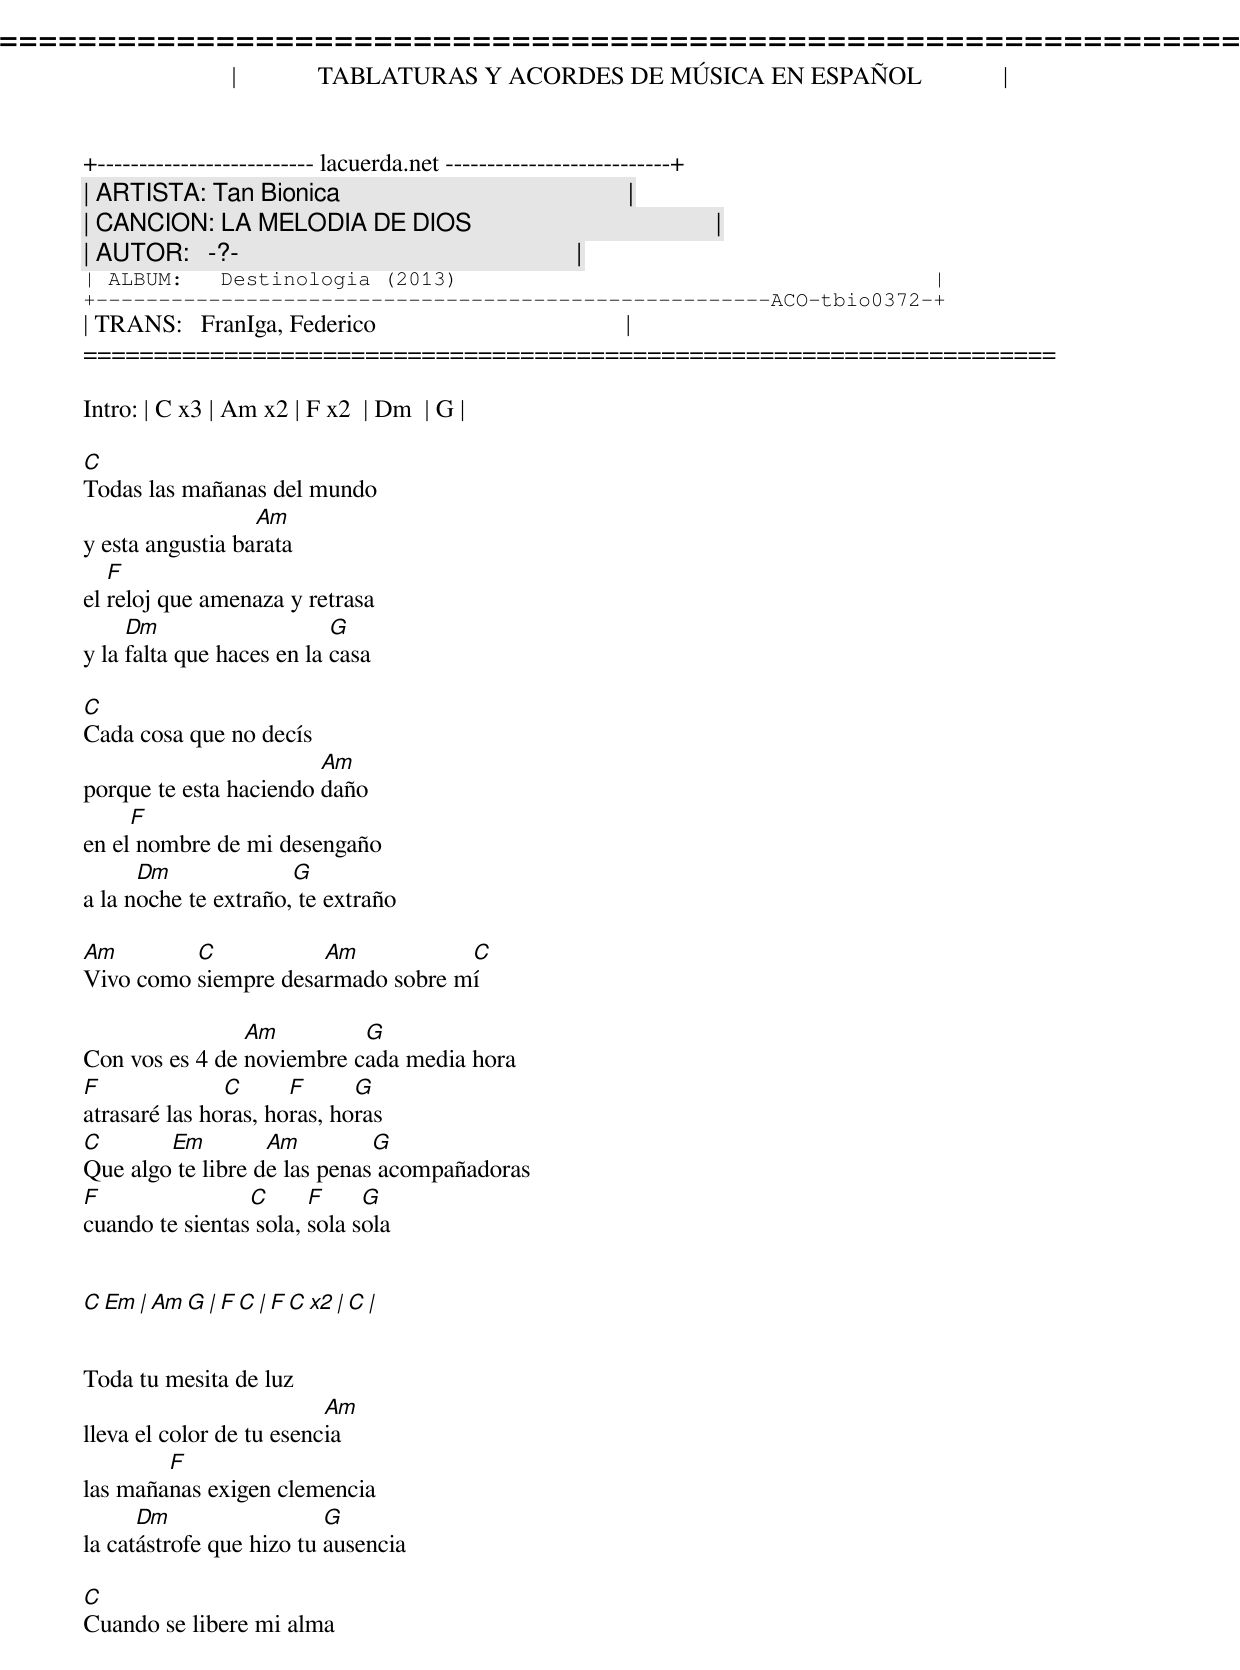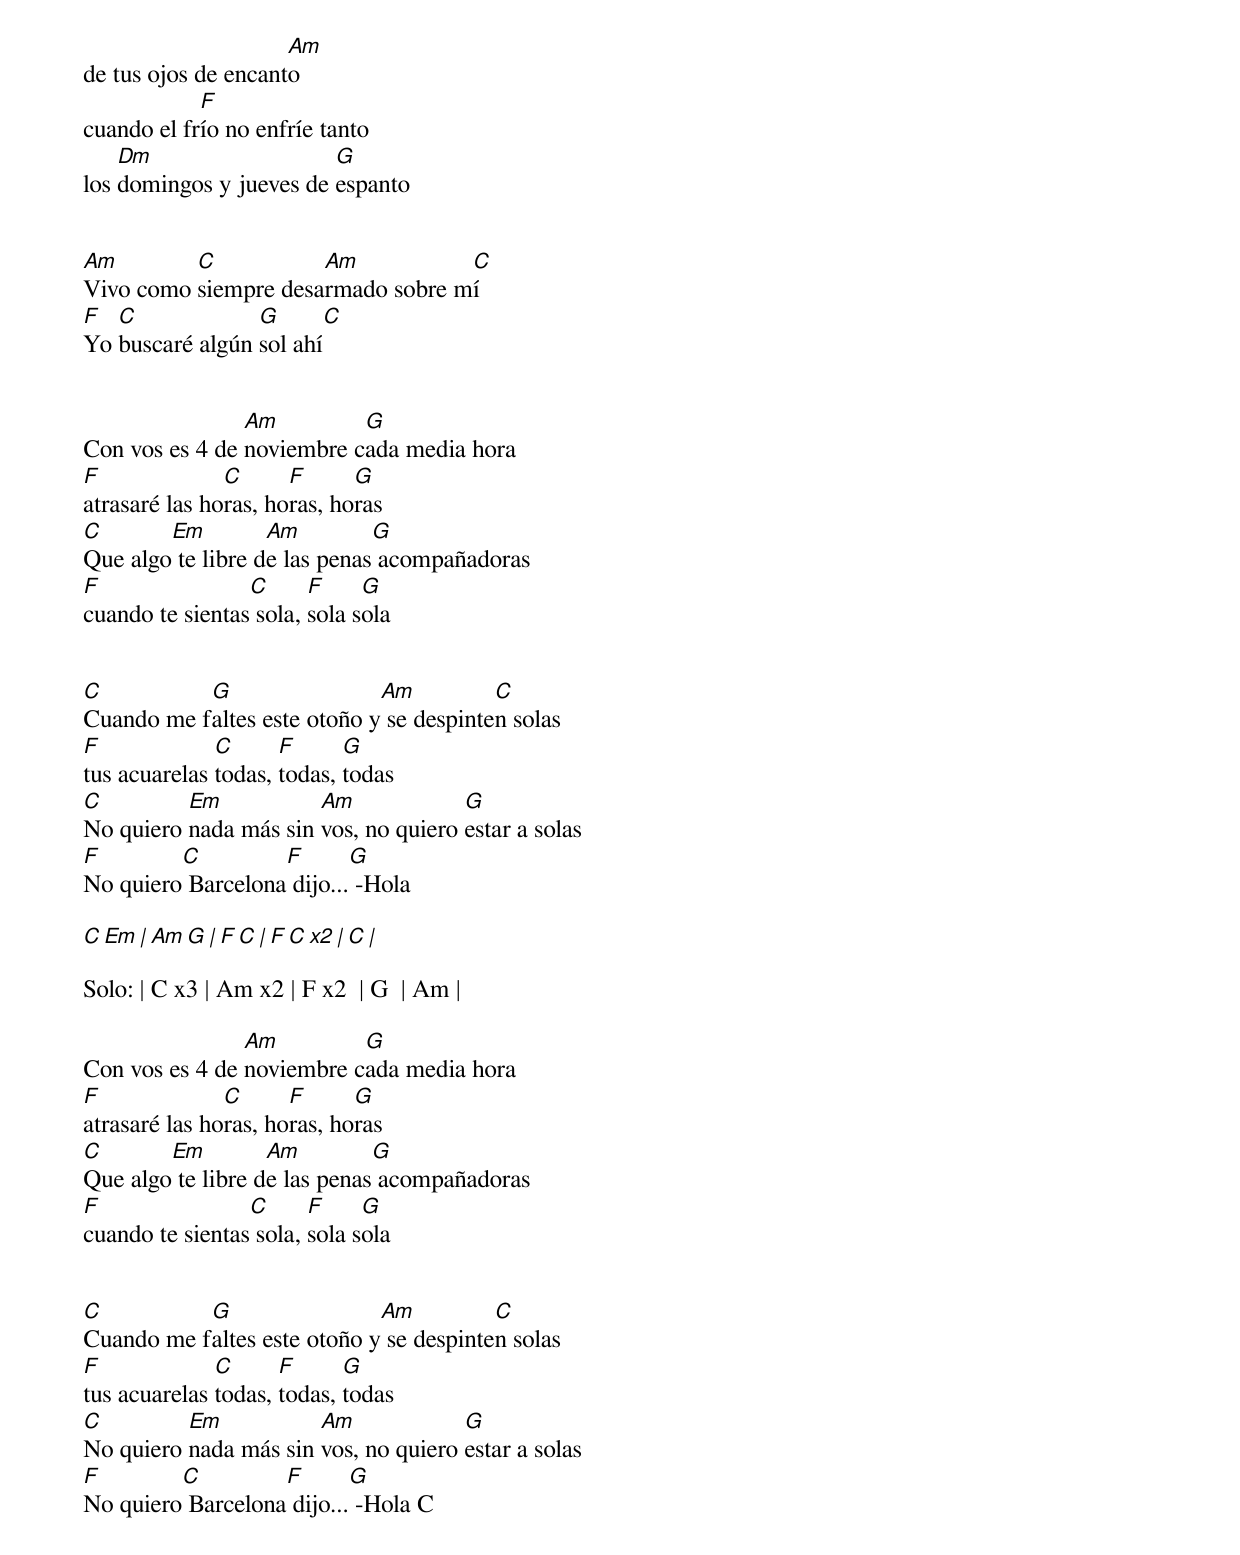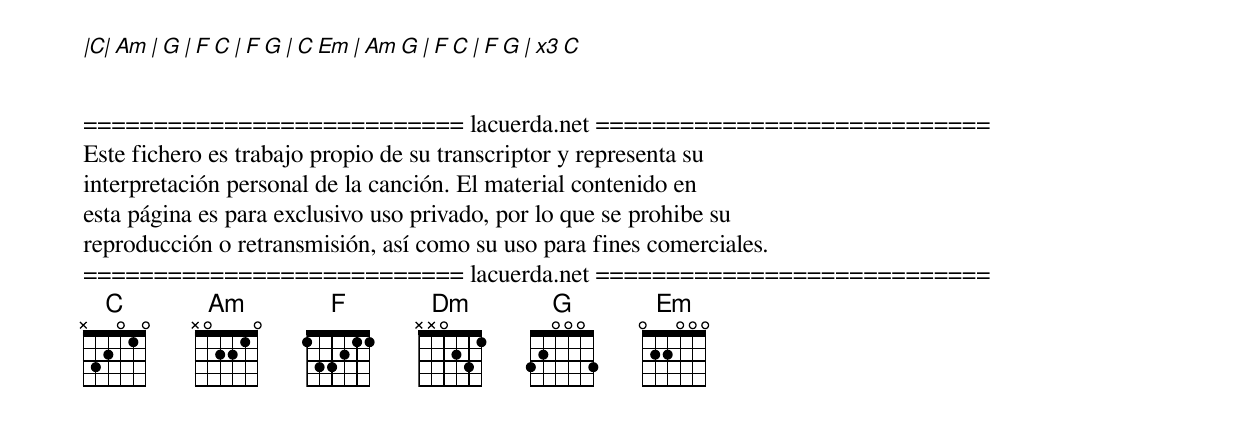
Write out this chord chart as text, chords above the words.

=====================================================================
|             TABLATURAS Y ACORDES DE MÚSICA EN ESPAÑOL             |
+-------------------------- lacuerda.net ---------------------------+
| ARTISTA: Tan Bionica                                              |
| CANCION: LA MELODIA DE DIOS                                       |
| AUTOR:   -?-                                                      |
| ALBUM:   Destinologia (2013)                                      |
+------------------------------------------------------ACO-tbio0372-+
| TRANS:   FranIga, Federico                                        |
=====================================================================

Intro: | C x3 | Am x2 | F x2  | Dm  | G |

C
Todas las mañanas del mundo
                  Am
y esta angustia barata
   F
el reloj que amenaza y retrasa
     Dm                    G
y la falta que haces en la casa

C
Cada cosa que no decís
                        Am
porque te esta haciendo daño
     F
en el nombre de mi desengaño
      Dm              G
a la noche te extraño, te extraño

Am        C           Am           C
Vivo como siempre desarmado sobre mí

                Am         G
Con vos es 4 de noviembre cada media hora
F              C      F      G
atrasaré las horas, horas, horas
C       Em         Am         G
Que algo te libre de las penas acompañadoras
F                C      F     G
cuando te sientas sola, sola sola


C Em | Am  G | F  C | F  C x2 | C |


Toda tu mesita de luz
                          Am
lleva el color de tu esencia
        F
las mañanas exigen clemencia
      Dm                  G
la catástrofe que hizo tu ausencia

C
Cuando se libere mi alma
                     Am
de tus ojos de encanto
            F
cuando el frío no enfríe tanto
    Dm                   G
los domingos y jueves de espanto


Am        C           Am           C
Vivo como siempre desarmado sobre mí
F  C             G        C
Yo buscaré algún sol ahí


                Am         G
Con vos es 4 de noviembre cada media hora
F              C      F      G
atrasaré las horas, horas, horas
C       Em         Am         G
Que algo te libre de las penas acompañadoras
F                C      F     G
cuando te sientas sola, sola sola


C          G                 Am          C
Cuando me faltes este otoño y se despinten solas
F             C      F      G
tus acuarelas todas, todas, todas
C         Em           Am             G
No quiero nada más sin vos, no quiero estar a solas
F        C         F       G
No quiero Barcelona dijo... -Hola

C Em | Am  G | F  C | F  C x2 | C |

Solo: | C x3 | Am x2 | F x2  | G  | Am |

                Am         G
Con vos es 4 de noviembre cada media hora
F              C      F      G
atrasaré las horas, horas, horas
C       Em         Am         G
Que algo te libre de las penas acompañadoras
F                C      F     G
cuando te sientas sola, sola sola


C          G                 Am          C
Cuando me faltes este otoño y se despinten solas
F             C      F      G
tus acuarelas todas, todas, todas
C         Em           Am             G
No quiero nada más sin vos, no quiero estar a solas
F        C         F       G
No quiero Barcelona dijo... -Hola C


 |C| Am | G |  F    C  | F  G | C  Em | Am  G | F C | F  G | x3 C


=========================== lacuerda.net ============================
Este fichero es trabajo propio de su transcriptor y representa su
interpretación personal de la canción. El material contenido en
esta página es para exclusivo uso privado, por lo que se prohibe su
reproducción o retransmisión, así como su uso para fines comerciales.
=========================== lacuerda.net ============================
